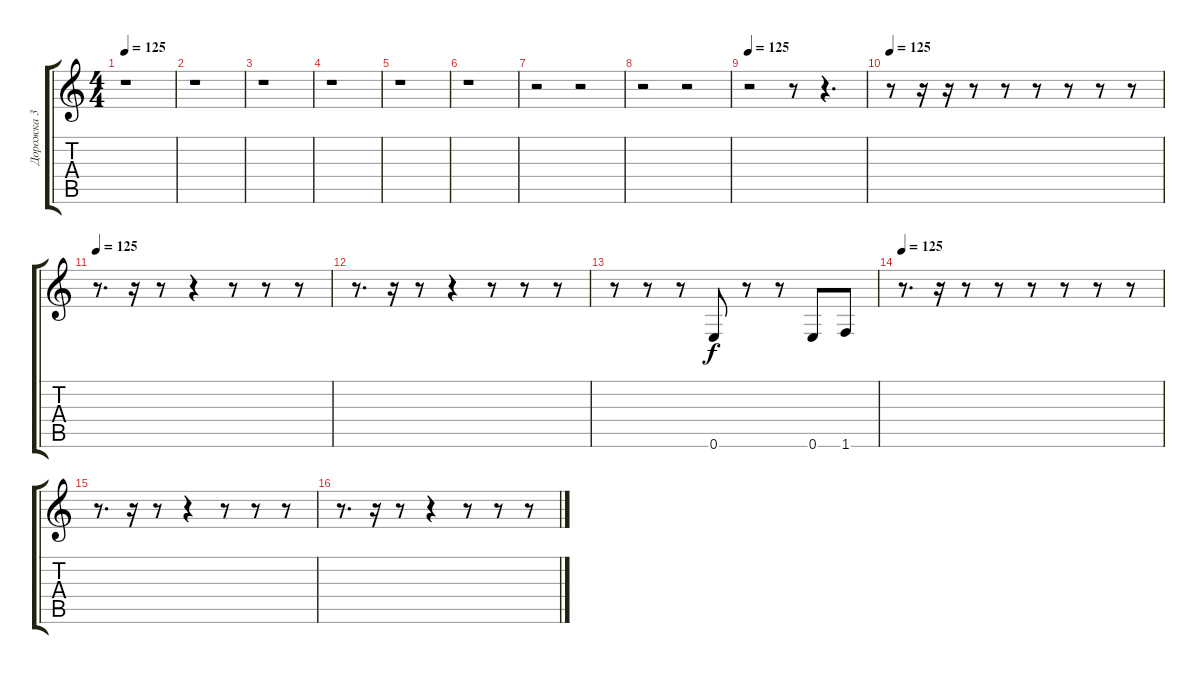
\track ("Дорожка 3" "Дорожка 3") {instrument electricbasspick}
\staff {score tabs}
\tuning (E4 B3 G3 D3 A2 E2) {hide}
\ts (4 4)
\tempo 125
\clef g2
\ks c
r.1{dy f} |
r.1 |
r.1 |
r.1 |
r.1 |
r.1 |
r.2 r.2 |
r.2 r.2 |
\tempo 125
r.2 r.8 r.4{d} |
\tempo 125
r.8 r.16 r.16 r.8 r.8 r.8 r.8 r.8 r.8 |
\tempo 125
r.8{d} r.16 r.8 r.4 r.8 r.8 r.8 |
r.8{d} r.16 r.8 r.4 r.8 r.8 r.8 |
r.8 r.8 r.8 0.6.8 r.8 r.8 0.6.8 1.6.8 |
\tempo 125
r.8{d} r.16 r.8 r.8 r.8 r.8 r.8 r.8 |
r.8{d} r.16 r.8 r.4 r.8 r.8 r.8 |
r.8{d} r.16 r.8 r.4 r.8 r.8 r.8
